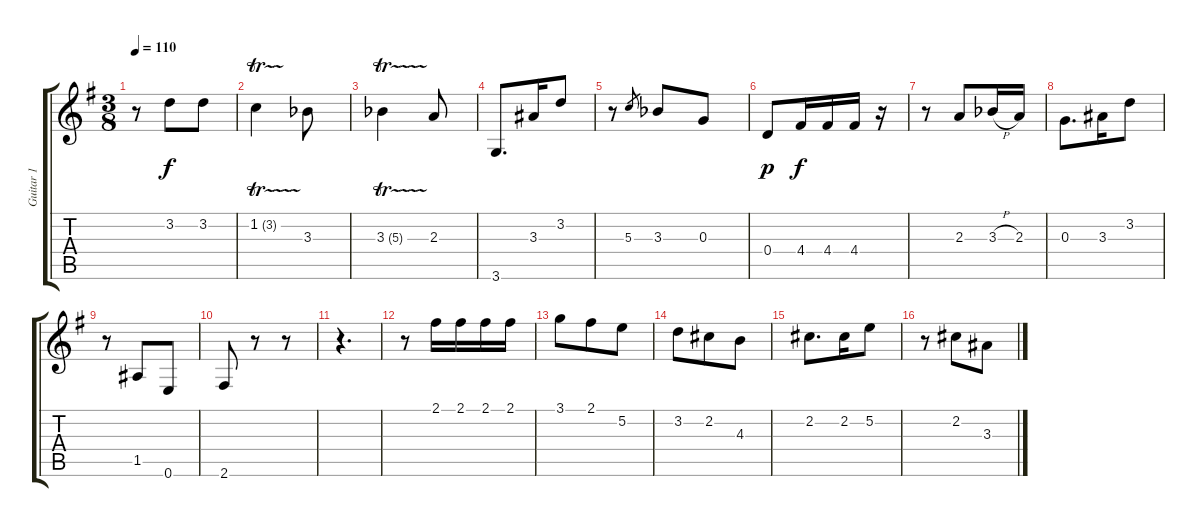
\track ("Guitar 1" "Guitar 1") {instrument acousticguitarnylon}
\staff {score tabs}
\tuning (E4 B3 G3 D3 A2 E2) {hide}
\ts (3 8)
\tempo 110
\clef g2
\ks g
r.8{dy f} 3.2.8{beam merge} 3.2.8 |
1.2{tr (3 16)}.4 3.3{acc b}.8 |
3.3{tr (5 16) acc b}.4 2.3.8 |
3.6.8{d beam merge} 3.3.16{beam merge} 3.2.8 |
r.8 5.3.8{gr} 3.3{acc b}.8 0.3.8 |
0.4.8{dy p} 4.4.16{dy f} 4.4.16{beam merge} 4.4.16 r.16 |
r.8 2.3.8{beam merge} 3.3{h acc b}.16 2.3.16 |
0.3.8{d beam merge} 3.3.16{beam merge} 3.2.8 |
r.8 1.5.8{beam merge} 0.6.8 |
2.6.8 r.8 r.8 |
r.4{d} |
r.8 2.1.16 2.1.16{beam merge} 2.1.16 2.1.16 |
3.1.8 2.1.8 5.2.8 |
3.2.8 2.2.8 4.3.8 |
2.2.8{d volume 16 beam merge} 2.2.16{beam merge} 5.2.8 |
r.8 2.2.8{volume 8 beam merge} 3.3.8
